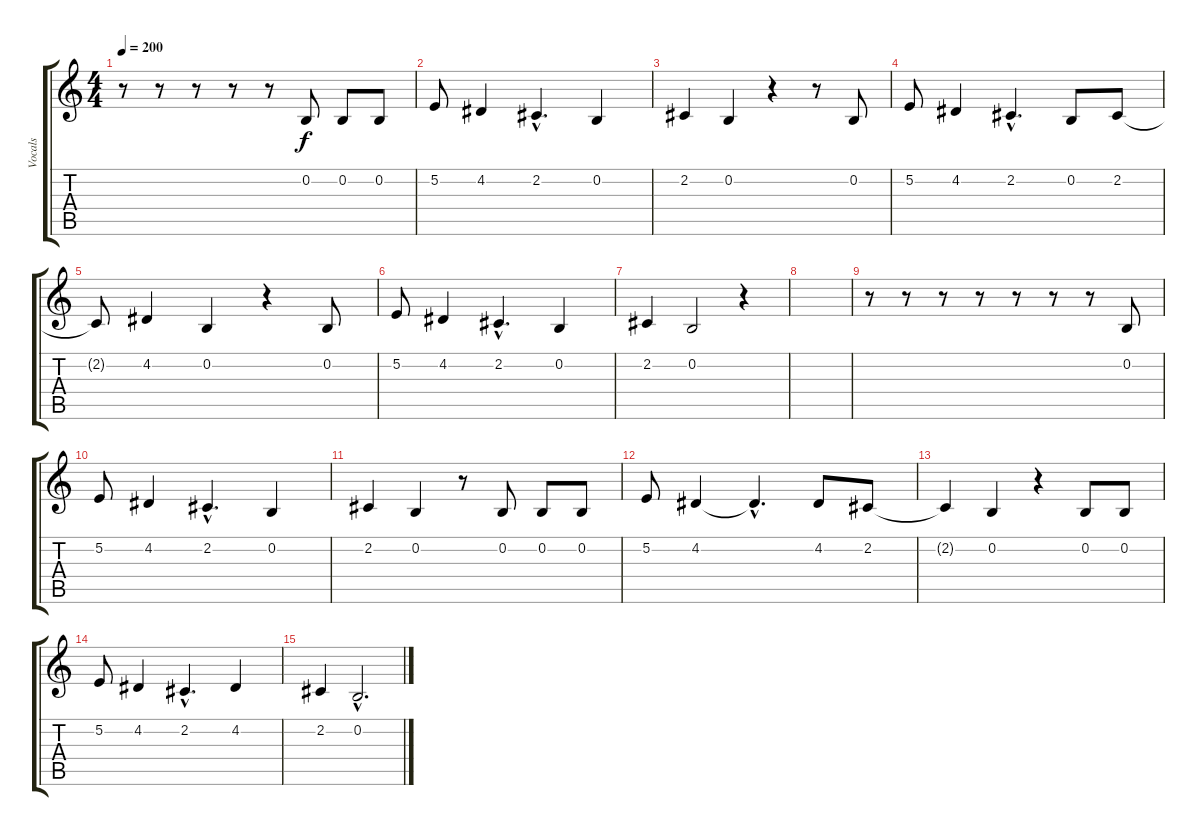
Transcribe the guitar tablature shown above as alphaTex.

\track ("Vocals" "Vocals") {instrument oboe}
\staff {score tabs}
\tuning (E4 B3 G3 D3 A2 E2) {hide}
\ts (4 4)
\tempo 200
\clef g2
\ks c
r.8{dy f} r.8 r.8 r.8 r.8 0.2.8 0.2.8 0.2.8 |
5.2.8 4.2.4 2.2{hac}.4{d} 0.2.4 |
2.2.4 0.2.4 r.4 r.8 0.2.8 |
5.2.8 4.2.4 2.2{hac}.4{d} 0.2.8 2.2.8 |
2.2{t}.8 4.2.4 0.2.4 r.4 0.2.8 |
5.2.8 4.2.4 2.2{hac}.4{d} 0.2.4 |
2.2.4 0.2.2 r.4 |
|
r.8 r.8 r.8 r.8 r.8 r.8 r.8 0.2.8 |
5.2.8 4.2.4 2.2{hac}.4{d} 0.2.4 |
2.2.4 0.2.4 r.8 0.2.8 0.2.8 0.2.8 |
5.2.8 4.2.4 4.2{hac t}.4{d} 4.2.8 2.2.8 |
2.2{t}.4 0.2.4 r.4 0.2.8 0.2.8 |
5.2.8 4.2.4 2.2{hac}.4{d} 4.2.4 |
2.2.4 0.2{hac}.2{d}
